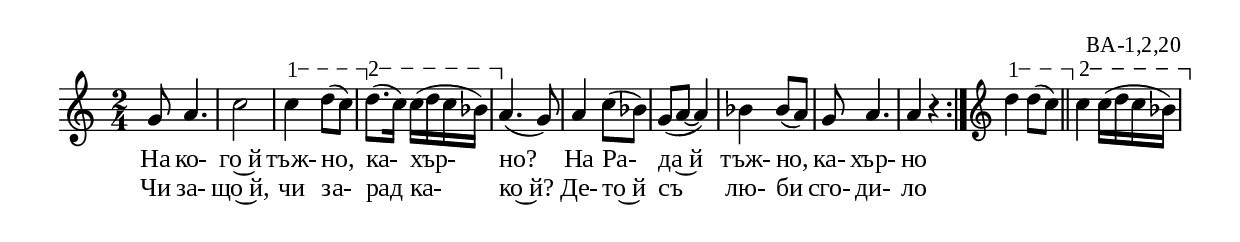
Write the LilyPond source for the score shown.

%{
BA_1_2_20
%}

\include "td-preamble.ly"

\score {
\relative c'' {
%% \tempo 4 = 152
  \time 2/4
  g8 a4. | c2 |
\varA  
  c4\startTextSpan d8( c\stopTextSpan) |
\varB  
  d8.\startTextSpan( c16) c16( d c bes\stopTextSpan) |  
  a4.( g8) | a4 c8( bes) | g8( a~ a4) | bes4 bes8( a) | g8 a4. | a4 r4
 \bar ":|" 
\endm
\varA  
  d4\startTextSpan d8( c\stopTextSpan) \bar "||"
\varB  
  c4\startTextSpan c16( d c bes\stopTextSpan) \bar ".|"
}
\addlyrics { На ко- "го~й" тъж-  но, ка-  хър- но? 
На Ра- да~й тъж- но, ка- хър- но }
\addlyrics {Чи за- "що~й," чи за- рад ка- "ко~й?" Де- "то~й" съ 
лю- би сго- ди- ло }
%
\layout {
  indent = #0
  line-width = 190\mm
  ragged-right=##f
}
%
\midi { 
	\context {
		\Score
		tempoWholesPerMinute = #(ly:make-moment 152 4)
		}
	}
}
%
\header{
  opus = "ВА-1,2,20"
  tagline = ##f
}


